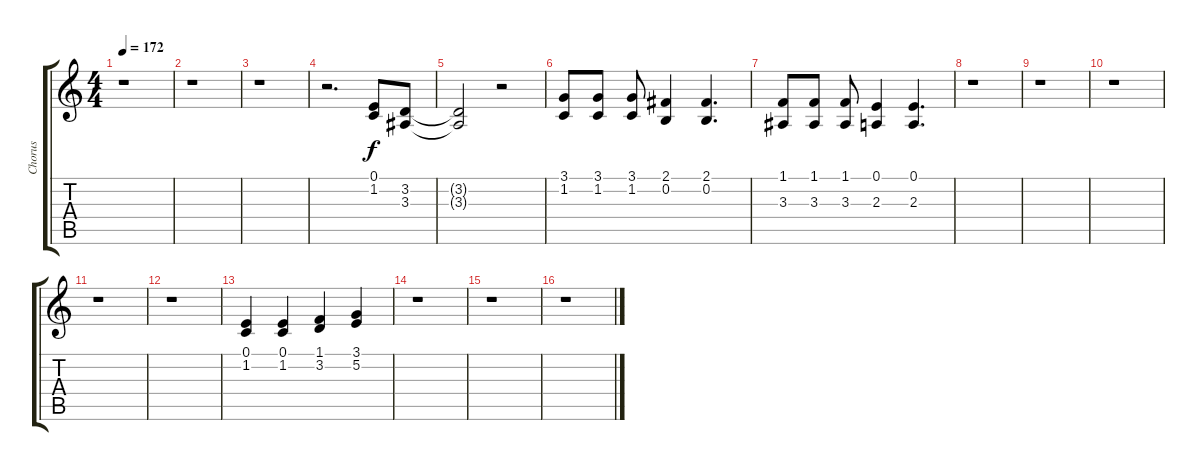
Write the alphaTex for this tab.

\track ("Chorus" "Chorus") {instrument choiraahs}
\staff {score tabs}
\tuning (E4 B3 G3 D3 A2 E2) {hide}
\ts (4 4)
\tempo 172
\clef g2
\ks c
r.1{dy f} |
r.1 |
r.1 |
r.2{d} (0.1 1.2).8 (3.2 3.3).8 |
(3.2{t} 3.3{t}).2 r.2 |
(3.1 1.2).8 (3.1 1.2).8 (3.1 1.2).8 (2.1 0.2).4 (2.1 0.2).4{d} |
(1.1 3.3).8 (1.1 3.3).8 (1.1 3.3).8 (0.1 2.3).4 (0.1 2.3).4{d} |
r.1 |
r.1 |
r.1 |
r.1 |
r.1 |
(0.1 1.2).4 (0.1 1.2).4 (1.1 3.2).4 (3.1 5.2).4 |
r.1 |
r.1 |
r.1
